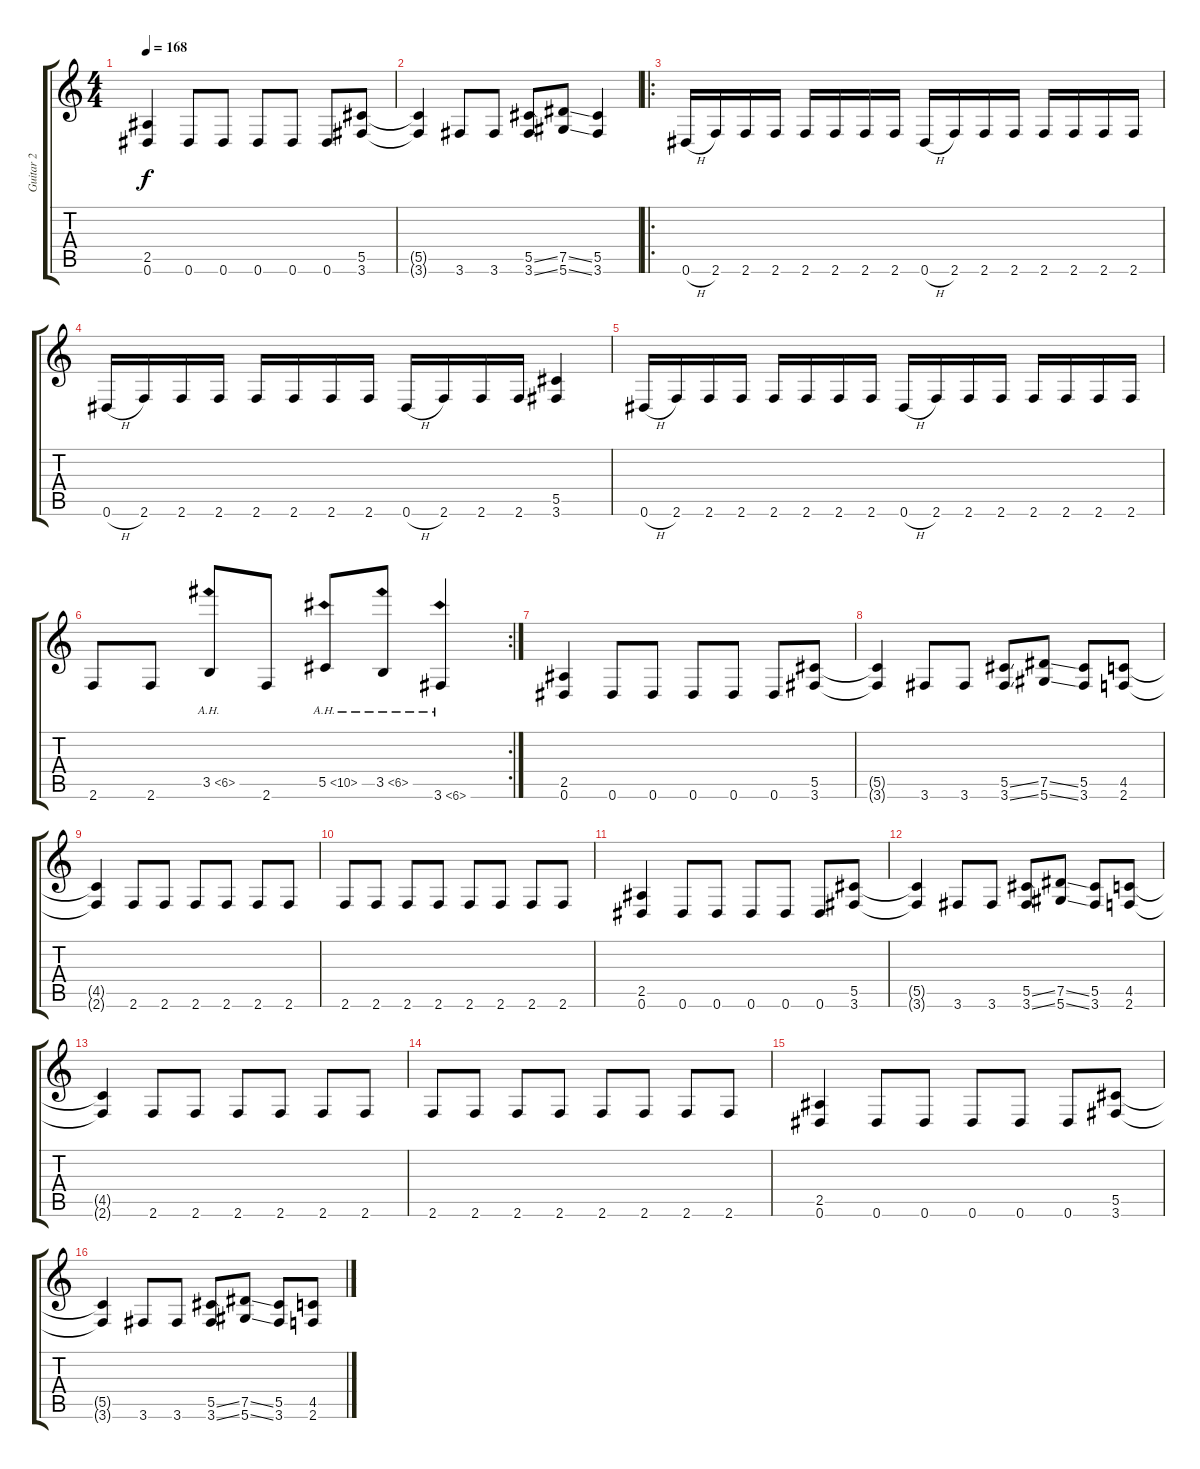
\track ("Guitar 2" "Guitar 2") {instrument distortionguitar}
\staff {score tabs}
\tuning (Eb4 Bb3 Gb3 Db3 Ab2 Eb2) {hide}
\ts (4 4)
\tempo 168
\clef g2
\ks c
(2.5 0.6).4{dy f} 0.6.8 0.6.8 0.6.8 0.6.8 0.6.8 (5.5 3.6).8 |
(5.5{t} 3.6{t}).4 3.6.8 3.6.8 (5.5{ss} 3.6{ss}).8 (7.5{ss} 5.6{ss}).8 (5.5 3.6).4 |
\ro
0.6{h}.16 2.6.16 2.6.16 2.6.16 2.6.16 2.6.16 2.6.16 2.6.16 0.6{h}.16 2.6.16 2.6.16 2.6.16 2.6.16 2.6.16 2.6.16 2.6.16 |
0.6{h}.16 2.6.16 2.6.16 2.6.16 2.6.16 2.6.16 2.6.16 2.6.16 0.6{h}.16 2.6.16 2.6.16 2.6.16 (5.5 3.6).4 |
0.6{h}.16 2.6.16 2.6.16 2.6.16 2.6.16 2.6.16 2.6.16 2.6.16 0.6{h}.16 2.6.16 2.6.16 2.6.16 2.6.16 2.6.16 2.6.16 2.6.16 |
\rc 2
2.6.8 2.6.8 3.5{ah 3}.8 2.6.8 5.5{ah 5}.8 3.5{ah 3}.8 3.6{ah 3}.4 |
(2.5 0.6).4 0.6.8 0.6.8 0.6.8 0.6.8 0.6.8 (5.5 3.6).8 |
(5.5{t} 3.6{t}).4 3.6.8 3.6.8 (5.5{ss} 3.6{ss}).8 (7.5{ss} 5.6{ss}).8 (5.5 3.6).8 (4.5 2.6).8 |
(4.5{t} 2.6{t}).4 2.6.8 2.6.8 2.6.8 2.6.8 2.6.8 2.6.8 |
2.6.8 2.6.8 2.6.8 2.6.8 2.6.8 2.6.8 2.6.8 2.6.8 |
(2.5 0.6).4 0.6.8 0.6.8 0.6.8 0.6.8 0.6.8 (5.5 3.6).8 |
(5.5{t} 3.6{t}).4 3.6.8 3.6.8 (5.5{ss} 3.6{ss}).8 (7.5{ss} 5.6{ss}).8 (5.5 3.6).8 (4.5 2.6).8 |
(4.5{t} 2.6{t}).4 2.6.8 2.6.8 2.6.8 2.6.8 2.6.8 2.6.8 |
2.6.8 2.6.8 2.6.8 2.6.8 2.6.8 2.6.8 2.6.8 2.6.8 |
(2.5 0.6).4 0.6.8 0.6.8 0.6.8 0.6.8 0.6.8 (5.5 3.6).8 |
(5.5{t} 3.6{t}).4 3.6.8 3.6.8 (5.5{ss} 3.6{ss}).8 (7.5{ss} 5.6{ss}).8 (5.5 3.6).8 (4.5 2.6).8
